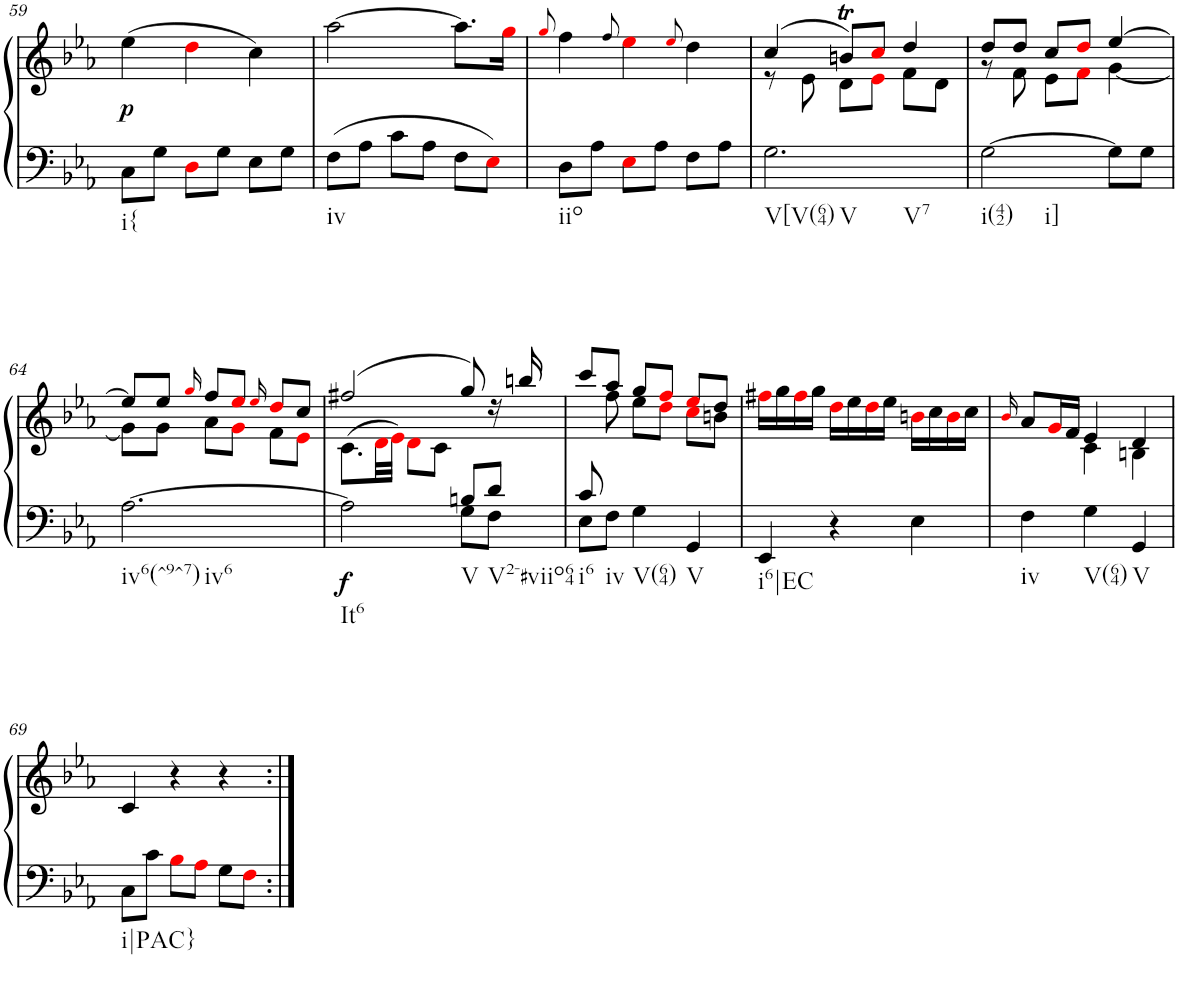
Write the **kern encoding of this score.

**kern	**kern	**dynam
*part1	*part1	*part1
*staff2	*staff1	*staff1/2
*I"Piano	*	*
*I'Pno.	*	*
!!LO:PB:g=z
*clefF4	*clefG2	*
*k[b-e-a-]	*k[b-e-a-]	*
*M3/4	*M3/4	*
=59	=59	=59
!LO:TX:b:t=i{	!	!
!	!	!LO:DY:b
8C\L	(4ee-\	p
8G\J	.	.
8Di\L	4ddi\	.
8G\J	.	.
8E-\L	4cc\)	.
8G\J	.	.
=60	=60	=60
!LO:TX:b:t=iv	!	!
8F\L	[2aa-\	.
8A-\J	.	.
8c\L	.	.
8A-\J	.	.
8F\L	8.aa-\L]	.
8E-i\J	.	.
.	16ggi\Jk	.
=61	=61	=61
.	8qggi/	.
!LO:TX:b:t=iio	!	!
8D\L	4ff\	.
8A-\J	.	.
.	8qff/	.
8E-i\L	4ee-i\	.
8A-\J	.	.
.	8qee-i/	.
8F\L	4dd\	.
8A-\J	.	.
=62	=62	=62
*	*^	*
!LO:TX:b:t=V[V(64)	!	!	!
!LO:TX:b:t=V	!	!	!
!LO:TX:b:t=V7	!	!	!
2.G\	(>4cc/	8r	.
.	.	8e-\	.
.	8bnt/L)	8d\L	.
.	8cci/J	8e-i\J	.
.	4dd/	8f\L	.
.	.	8d\J	.
=63	=63	=63	=63
!LO:TX:b:t=i(42)	!	!	!
!LO:TX:b:t=i]	!	!	!
[2G\	8dd/L	8r	.
.	8dd/J	8f\	.
.	8cc/L	8e-\L	.
.	8ddi/J	8fi\J	.
8G\L]	[4ee-/	[4g\	.
8G\J	.	.	.
!!LO:LB:g=z	!!
=64	=64	=64	=64
!LO:TX:b:t=iv6(^9^7)	!	!	!
!LO:TX:b:t=iv6	!	!	!
[2.A-\	8ee-/L]	8g\L]	.
.	8ee-/J	8g\J	.
.	16qggi/	.	.
.	8ff/L	8a-\L	.
.	8ee-i/J	8gi\J	.
.	16qee-i/	.	.
.	8ddi/L	8f\L	.
.	8cc/J	8e-i\J	.
=65	=65	=65	=65
*^	*	*	*
!LO:TX:b:t=It6	!	!	!	!
!	!	!	!	!LO:DY:b=2
2ryy	2A-\]	(2ff#X/	(>8.c\L	f
.	.	.	32di\LL	.
.	.	.	32e-i\JJJ)	.
.	.	.	8di\L	.
.	.	.	8c\J	.
!LO:TX:b:t=V	!	!	!	!
8Bn/L	8G\L	8gg/)	4ryy	.
!LO:TX:b:t=V2-#viio64	!	!	!	!
8d/J	8F\J	16r	.	.
.	.	16bbn/	.	.
=66	=66	=66	=66	=66
!LO:TX:b:t=i6	!	!	!	!
8E-\L	8c/	8ccc/L	8ryy	.
!LO:TX:b:t=iv	!	!	!	!
8F\J	2ryy	8aa-/J	8ff\	.
!LO:TX:b:t=V(64)	!	!	!	!
4G\	.	8gg/L	8ee-\L	.
.	.	8ffi/J	8ddi\J	.
!LO:TX:b:t=V	!	!	!	!
4GG/	.	8ee-i/L	8cci\L	.
.	8ryy	8dd/J	8bn\J	.
=67	=67	=67	=67	=67
!LO:TX:b:t=i6|EC	!	!	!	!
*v	*v	*	*	*
*	*v	*v	*
4EE-/	16ff#Xi\LL	.
.	16gg\	.
.	16ff#i\	.
.	16gg\JJ	.
4r	16ddi\LL	.
.	16ee-\	.
.	16ddi\	.
.	16ee-\JJ	.
4E-\	16bni\LL	.
.	16cc\	.
.	16bi\	.
.	16cc\JJ	.
=68	=68	=68
.	16qb-i/	.
*	*^	*
!LO:TX:b:t=iv	!	!	!
4F\	8a-/L	4ryy	.
.	16gi/L	.	.
.	16f/JJ	.	.
!LO:TX:b:t=V(64)	!	!	!
4G\	4e-/	4c\	.
!LO:TX:b:t=V	!	!	!
4GG/	4d/	4Bn\	.
!!LO:LB:g=z
=69	=69	=69	=69
!LO:TX:b:t=i|PAC}	!	!	!
*	*v	*v	*
8C\L	4c/	.
8c\J	.	.
8B-i\L	4r	.
8A-i\J	.	.
8G\L	4r	.
8Fi\J	.	.
=:|!	=:|!	=:|!
*-	*-	*-
